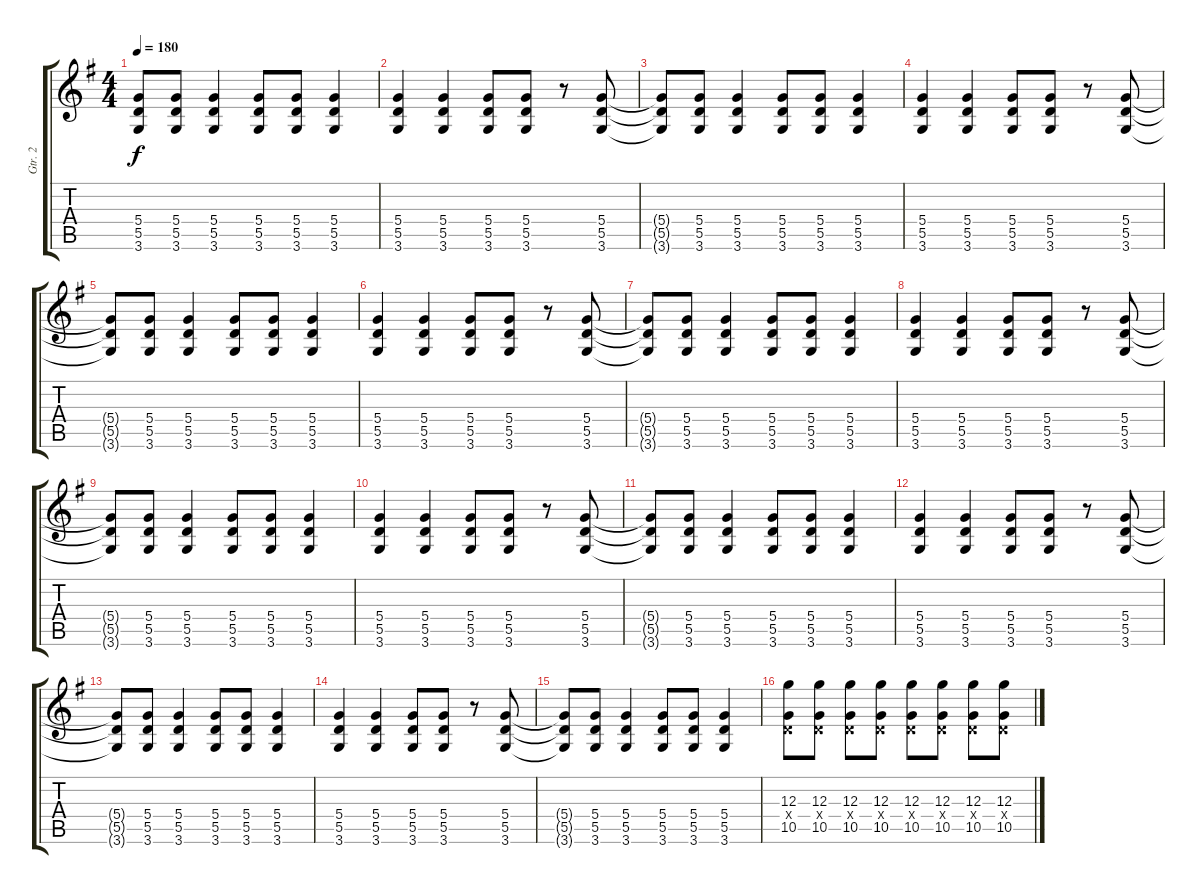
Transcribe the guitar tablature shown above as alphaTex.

\track ("Gtr. 2" "Gtr. 2") {instrument distortionguitar}
\staff {score tabs}
\tuning (E4 B3 G3 D3 A2 E2) {hide}
\ts (4 4)
\tempo 180
\clef g2
\ks g
(5.4{t} 5.5{t} 3.6{t}).8{dy f} (5.4 5.5 3.6).8 (5.4 5.5 3.6).4 (5.4 5.5 3.6).8 (5.4 5.5 3.6).8 (5.4 5.5 3.6).4 |
(5.4 5.5 3.6).4 (5.4 5.5 3.6).4 (5.4 5.5 3.6).8 (5.4 5.5 3.6).8 r.8 (5.4 5.5 3.6).8 |
(5.4{t} 5.5{t} 3.6{t}).8 (5.4 5.5 3.6).8 (5.4 5.5 3.6).4 (5.4 5.5 3.6).8 (5.4 5.5 3.6).8 (5.4 5.5 3.6).4 |
(5.4 5.5 3.6).4 (5.4 5.5 3.6).4 (5.4 5.5 3.6).8 (5.4 5.5 3.6).8 r.8 (5.4 5.5 3.6).8 |
(5.4{t} 5.5{t} 3.6{t}).8 (5.4 5.5 3.6).8 (5.4 5.5 3.6).4 (5.4 5.5 3.6).8 (5.4 5.5 3.6).8 (5.4 5.5 3.6).4 |
(5.4 5.5 3.6).4 (5.4 5.5 3.6).4 (5.4 5.5 3.6).8 (5.4 5.5 3.6).8 r.8 (5.4 5.5 3.6).8 |
(5.4{t} 5.5{t} 3.6{t}).8 (5.4 5.5 3.6).8 (5.4 5.5 3.6).4 (5.4 5.5 3.6).8 (5.4 5.5 3.6).8 (5.4 5.5 3.6).4 |
(5.4 5.5 3.6).4 (5.4 5.5 3.6).4 (5.4 5.5 3.6).8 (5.4 5.5 3.6).8 r.8 (5.4 5.5 3.6).8 |
(5.4{t} 5.5{t} 3.6{t}).8 (5.4 5.5 3.6).8 (5.4 5.5 3.6).4 (5.4 5.5 3.6).8 (5.4 5.5 3.6).8 (5.4 5.5 3.6).4 |
(5.4 5.5 3.6).4 (5.4 5.5 3.6).4 (5.4 5.5 3.6).8 (5.4 5.5 3.6).8 r.8 (5.4 5.5 3.6).8 |
(5.4{t} 5.5{t} 3.6{t}).8 (5.4 5.5 3.6).8 (5.4 5.5 3.6).4 (5.4 5.5 3.6).8 (5.4 5.5 3.6).8 (5.4 5.5 3.6).4 |
(5.4 5.5 3.6).4 (5.4 5.5 3.6).4 (5.4 5.5 3.6).8 (5.4 5.5 3.6).8 r.8 (5.4 5.5 3.6).8 |
(5.4{t} 5.5{t} 3.6{t}).8 (5.4 5.5 3.6).8 (5.4 5.5 3.6).4 (5.4 5.5 3.6).8 (5.4 5.5 3.6).8 (5.4 5.5 3.6).4 |
(5.4 5.5 3.6).4 (5.4 5.5 3.6).4 (5.4 5.5 3.6).8 (5.4 5.5 3.6).8 r.8 (5.4 5.5 3.6).8 |
(5.4{t} 5.5{t} 3.6{t}).8 (5.4 5.5 3.6).8 (5.4 5.5 3.6).4 (5.4 5.5 3.6).8 (5.4 5.5 3.6).8 (5.4 5.5 3.6).4 |
(12.3 0.4{x} 10.5).8 (12.3 0.4{x} 10.5).8 (12.3 0.4{x} 10.5).8 (12.3 0.4{x} 10.5).8 (12.3 0.4{x} 10.5).8 (12.3 0.4{x} 10.5).8 (12.3 0.4{x} 10.5).8 (12.3 0.4{x} 10.5).8
